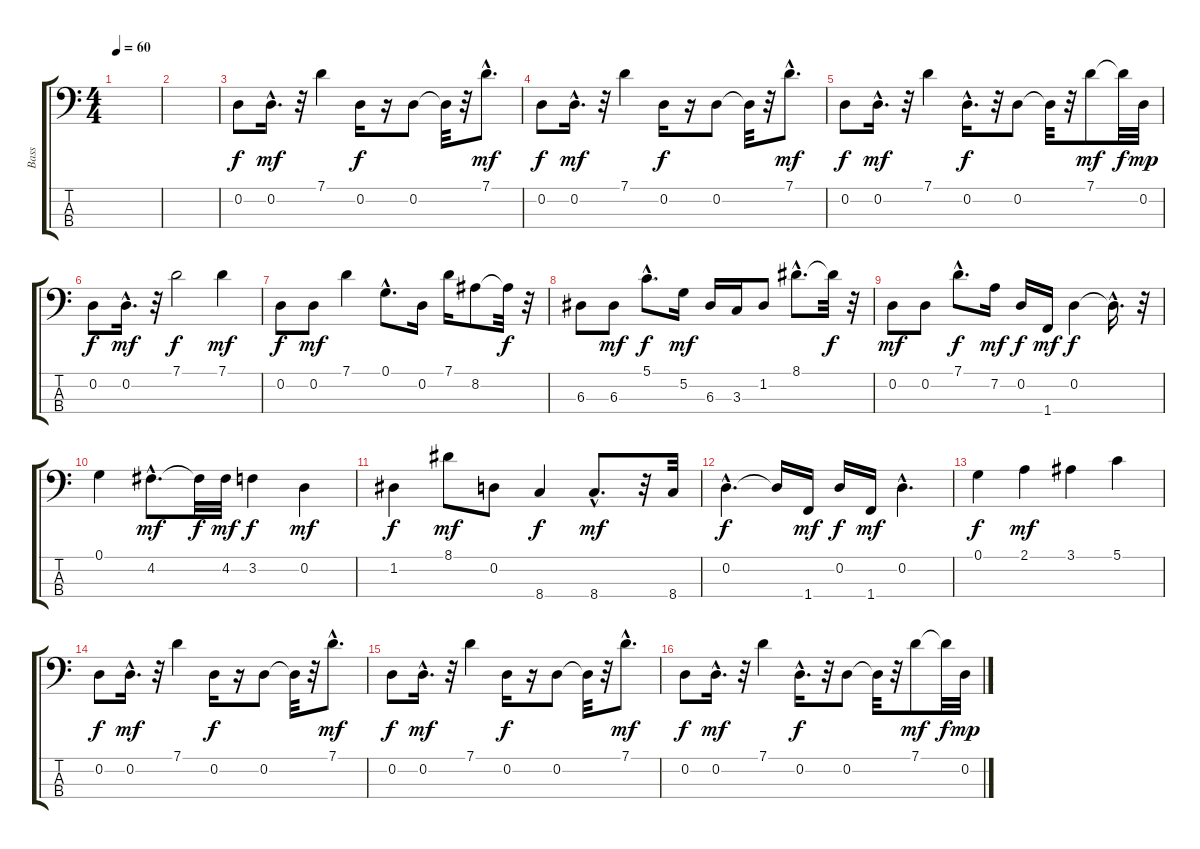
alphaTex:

\track ("Bass" "Bass") {instrument acousticbass}
\staff {score tabs}
\tuning (G2 D2 A1 E1) {hide}
\ts (4 4)
\tempo 60
\clef f4
\ks c
|
|
0.2.8 0.2{hac}.16{d dy mf} r.32 7.1.4 0.2.16{dy f} r.16 0.2.8 0.2{t}.32 r.32 7.1{hac}.8{d dy mf} |
0.2.8{dy f} 0.2{hac}.16{d dy mf} r.32 7.1.4 0.2.16{dy f} r.16 0.2.8 0.2{t}.32 r.32 7.1{hac}.8{d dy mf} |
0.2.8{dy f} 0.2{hac}.16{d dy mf} r.32 7.1.4 0.2{hac}.16{d dy f} r.32 0.2.8 0.2{t}.32 r.32 7.1.8{dy mf} 7.1{t}.32{dy f} 0.2.32{dy mp} |
0.2.8{dy f} 0.2{hac}.16{d dy mf} r.32 7.1.2{dy f} 7.1.4{dy mf} |
0.2.8{dy f} 0.2.8{dy mf} 7.1.4 0.1{hac}.8{d} 0.2.16 7.1.16 8.2.8 8.2{t}.32{dy f} r.32 |
6.3.8 6.3.8{dy mf} 5.1{hac}.8{d dy f} 5.2.16{dy mf} 6.3.16 3.3.16 1.2.8 8.1{hac}.8{d} 8.1{t}.32{dy f} r.32 |
0.2.8{dy mf} 0.2.8 7.1{hac}.8{d dy f} 7.2.16{dy mf} 0.2.16{dy f} 1.4.16{dy mf} 0.2.4{dy f} 0.2{hac t}.16{d} r.32 |
0.1.4 4.2{hac}.8{d dy mf} 4.2{t}.32{dy f} 4.2.32{dy mf} 3.2.4{dy f} 0.2.4{dy mf} |
1.2.4{dy f} 8.1.8{dy mf} 0.2.8 8.4.4{dy f} 8.4{hac}.8{d dy mf} r.32 8.4.32 |
0.2{hac}.4{d dy f} 0.2{t}.16 1.4.16{dy mf} 0.2.16{dy f} 1.4.16{dy mf} 0.2{hac}.4{d} |
0.1.4{dy f} 2.1.4{dy mf} 3.1.4 5.1.4 |
0.2.8{dy f} 0.2{hac}.16{d dy mf} r.32 7.1.4 0.2.16{dy f} r.16 0.2.8 0.2{t}.32 r.32 7.1{hac}.8{d dy mf} |
0.2.8{dy f} 0.2{hac}.16{d dy mf} r.32 7.1.4 0.2.16{dy f} r.16 0.2.8 0.2{t}.32 r.32 7.1{hac}.8{d dy mf} |
0.2.8{dy f} 0.2{hac}.16{d dy mf} r.32 7.1.4 0.2{hac}.16{d dy f} r.32 0.2.8 0.2{t}.32 r.32 7.1.8{dy mf} 7.1{t}.32{dy f} 0.2.32{dy mp}
